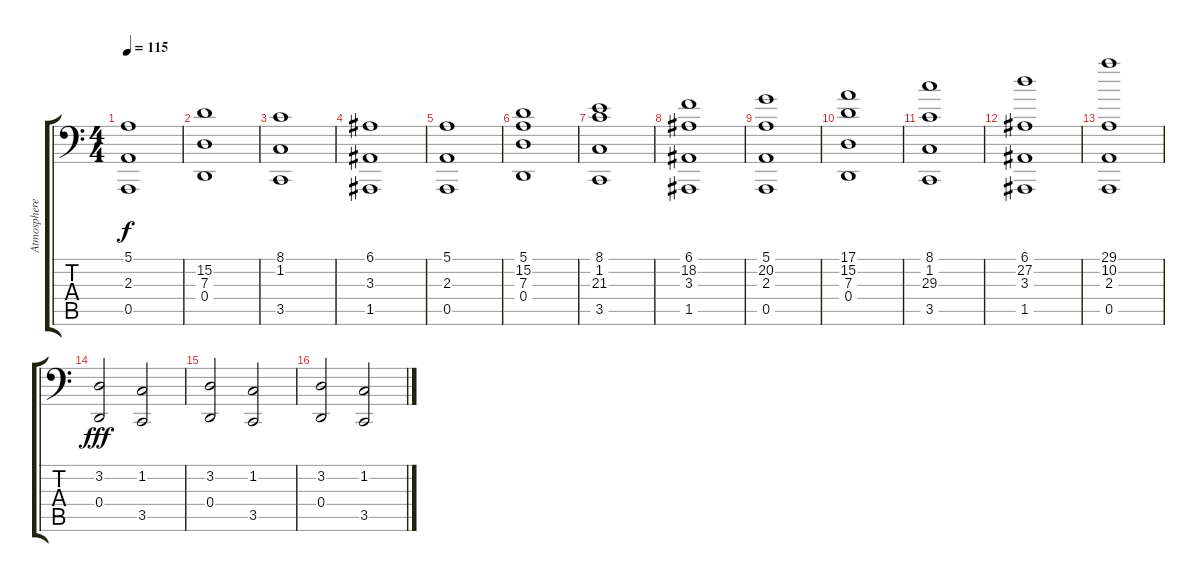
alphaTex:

\track ("Atmosphere" "Atmosphere") {instrument pad7halo}
\staff {score tabs}
\tuning (E3 B2 G2 D2 A1 E1) {hide}
\ts (4 4)
\tempo 115
\clef f4
\ks c
(5.1 2.3 0.5).1{dy f} |
(15.2 7.3 0.4).1 |
(8.1 1.2 3.5).1 |
(6.1 3.3 1.5).1 |
(5.1 2.3 0.5).1 |
(5.1 15.2 7.3 0.4).1 |
(8.1 1.2 21.3 3.5).1 |
(6.1 18.2 3.3 1.5).1 |
(5.1 20.2 2.3 0.5).1 |
(17.1 15.2 7.3 0.4).1 |
(8.1 1.2 29.3 3.5).1 |
(6.1 27.2 3.3 1.5).1 |
(29.1 10.2 2.3 0.5).1 |
(3.2 0.4).2{dy fff} (1.2 3.5).2 |
(3.2 0.4).2 (1.2 3.5).2 |
(3.2 0.4).2 (1.2 3.5).2
